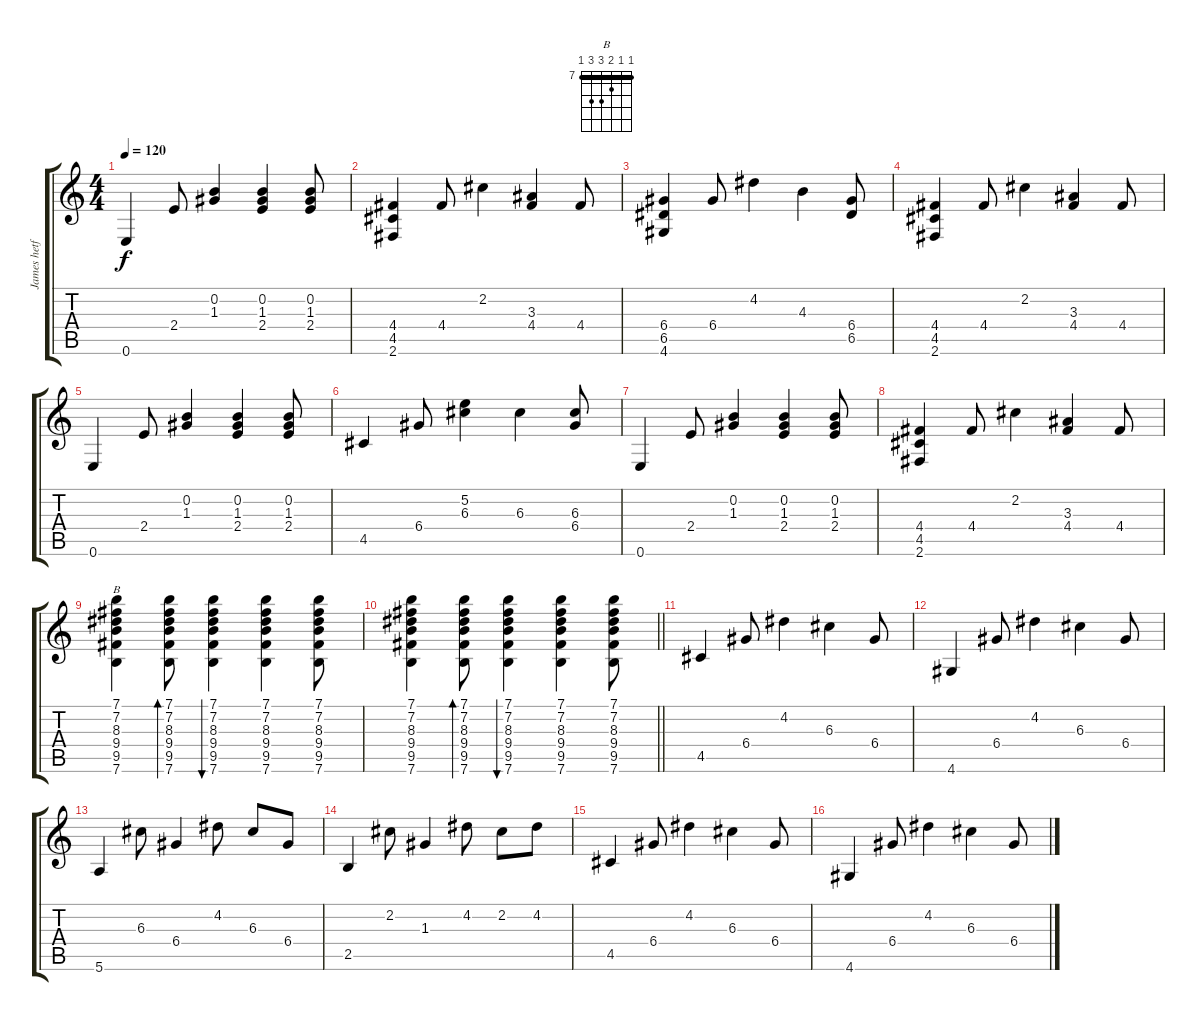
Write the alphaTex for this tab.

\track ("James hetfield" "James hetf") {instrument acousticguitarsteel}
\staff {score tabs}
\tuning (E4 B3 G3 D3 A2 E2) {hide}
\chord ("B" 7 7 8 9 9 7) {firstfret 7 barre 7}
\ts (4 4)
\tempo 120
\clef g2
\ks c
0.6.4{dy f} 2.4.8 (0.2 1.3).4 (0.2 1.3 2.4).4 (0.2 1.3 2.4).8 |
(4.4 4.5 2.6).4 4.4.8 2.2.4 (3.3 4.4).4 4.4.8 |
(6.4 6.5 4.6).4 6.4.8 4.2.4 4.3.4 (6.4 6.5).8 |
(4.4 4.5 2.6).4 4.4.8 2.2.4 (3.3 4.4).4 4.4.8 |
0.6.4 2.4.8 (0.2 1.3).4 (0.2 1.3 2.4).4 (0.2 1.3 2.4).8 |
4.5.4 6.4.8 (5.2 6.3).4 6.3.4 (6.3 6.4).8 |
0.6.4 2.4.8 (0.2 1.3).4 (0.2 1.3 2.4).4 (0.2 1.3 2.4).8 |
(4.4 4.5 2.6).4 4.4.8 2.2.4 (3.3 4.4).4 4.4.8 |
(7.1 7.2 8.3 9.4 9.5 7.6).4{ch "B"} (7.1 7.2 8.3 9.4 9.5 7.6).8{bd 60} (7.1 7.2 8.3 9.4 9.5 7.6).4{bu 60} (7.1 7.2 8.3 9.4 9.5 7.6).4 (7.1 7.2 8.3 9.4 9.5 7.6).8 |
\barLineRight lightlight
(7.1 7.2 8.3 9.4 9.5 7.6).4 (7.1 7.2 8.3 9.4 9.5 7.6).8{bd 60} (7.1 7.2 8.3 9.4 9.5 7.6).4{bu 60} (7.1 7.2 8.3 9.4 9.5 7.6).4 (7.1 7.2 8.3 9.4 9.5 7.6).8 |
4.5.4 6.4.8 4.2.4 6.3.4 6.4.8 |
4.6.4 6.4.8 4.2.4 6.3.4 6.4.8 |
5.6.4 6.3.8 6.4.4 4.2.8 6.3.8 6.4.8 |
2.5.4 2.2.8 1.3.4 4.2.8 2.2.8 4.2.8 |
4.5.4 6.4.8 4.2.4 6.3.4 6.4.8 |
4.6.4 6.4.8 4.2.4 6.3.4 6.4.8
